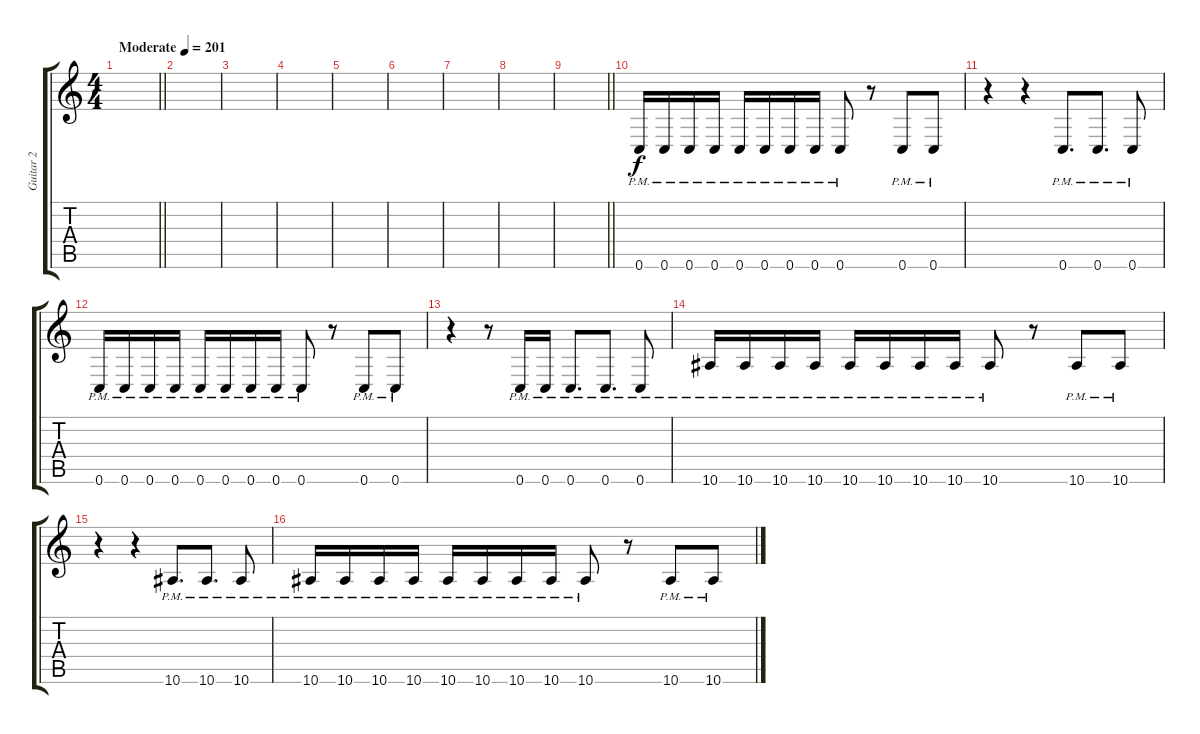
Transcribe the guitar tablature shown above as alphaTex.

\track ("Guitar 2" "Guitar 2") {instrument overdrivenguitar}
\staff {score tabs}
\tuning (D4 A3 F3 C3 G2 C2) {hide}
\ts (4 4)
\tempo (201 "Moderate")
\clef g2
\barLineRight lightlight
\ks c
|
\section ("" " ")
|
|
|
|
|
|
|
\barLineRight lightlight
|
\section ("" " ")
0.6{pm}.16 0.6{pm}.16 0.6{pm}.16 0.6{pm}.16 0.6{pm}.16 0.6{pm}.16 0.6{pm}.16 0.6{pm}.16 0.6{pm}.8 r.8 0.6{pm}.8 0.6{pm}.8 |
r.4 r.4 0.6{pm}.8{d} 0.6{pm}.8{d} 0.6{pm}.8 |
0.6{pm}.16 0.6{pm}.16 0.6{pm}.16 0.6{pm}.16 0.6{pm}.16 0.6{pm}.16 0.6{pm}.16 0.6{pm}.16 0.6{pm}.8 r.8 0.6{pm}.8 0.6{pm}.8 |
r.4 r.8 0.6{pm}.16 0.6{pm}.16 0.6{pm}.8{d} 0.6{pm}.8{d} 0.6{pm}.8 |
10.6{pm}.16 10.6{pm}.16 10.6{pm}.16 10.6{pm}.16 10.6{pm}.16 10.6{pm}.16 10.6{pm}.16 10.6{pm}.16 10.6{pm}.8 r.8 10.6{pm}.8 10.6{pm}.8 |
r.4 r.4 10.6{pm}.8{d} 10.6{pm}.8{d} 10.6{pm}.8 |
10.6{pm}.16 10.6{pm}.16 10.6{pm}.16 10.6{pm}.16 10.6{pm}.16 10.6{pm}.16 10.6{pm}.16 10.6{pm}.16 10.6{pm}.8 r.8 10.6{pm}.8 10.6{pm}.8
